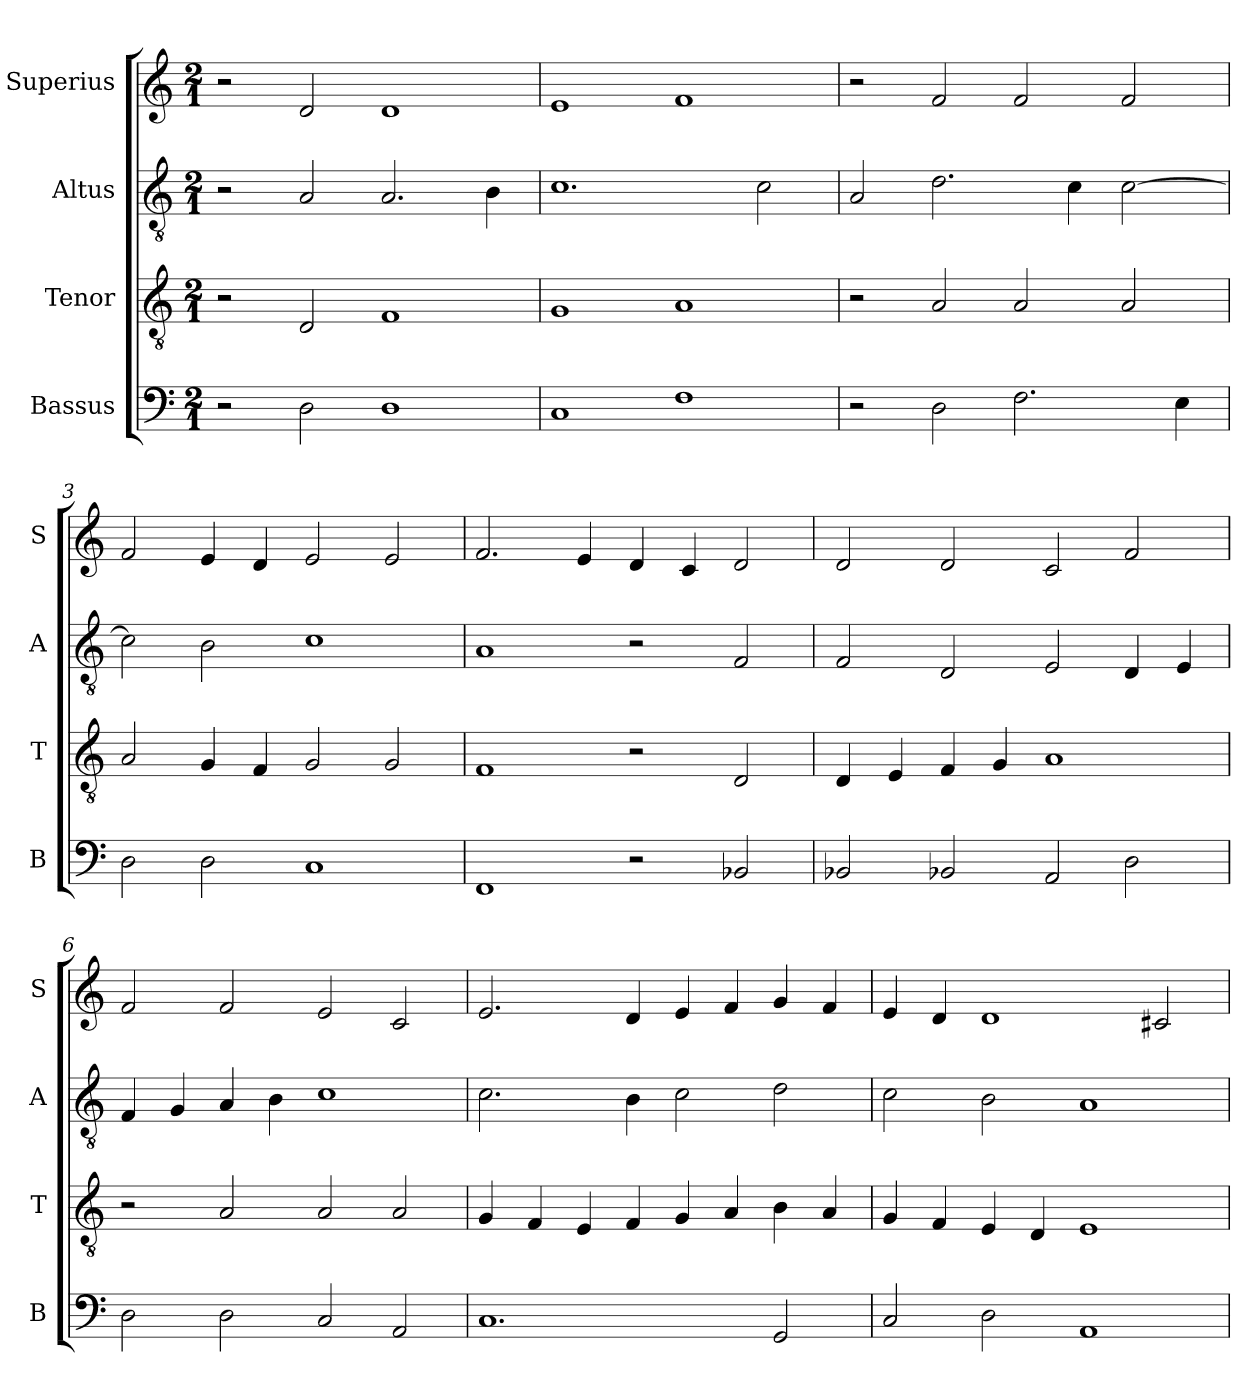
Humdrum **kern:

**kern	**kern	**kern	**kern
*part4	*part3	*part2	*part1
*staff4	*staff3	*staff2	*staff1
*I"Bassus	*I"Tenor	*I"Altus	*I"Superius
*I'B	*I'T	*I'A	*I'S
*clefF4	*clefGv2	*clefGv2	*clefG2
*k[]	*k[]	*k[]	*k[]
*C:	*C:	*C:	*C:
*M2/1	*M2/1	*M2/1	*M2/1
=	=	=	=
2r	2r	2r	2r
2D	2D	2A	2d
1D	1F	2.A	1d
.	.	4B	.
=1	=1	=1	=1
1C	1G	1.c	1e
1F	1A	.	1f
.	.	2c	.
=2	=2	=2	=2
2r	2r	2A	2r
2D	2A	2.d	2f
2.F	2A	.	2f
.	.	4c	.
.	2A	[2c	2f
4E	.	.	.
=3	=3	=3	=3
2D	2A	2c]	2f
2D	4G	2B	4e
.	4F	.	4d
1C	2G	1c	2e
.	2G	.	2e
=4	=4	=4	=4
1FF	1F	1A	2.f
.	.	.	4e
2r	2r	2r	4d
.	.	.	4c
2BB-X	2D	2F	2d
=5	=5	=5	=5
2BB-X	4D	2F	2d
.	4E	.	.
2BB-X	4F	2D	2d
.	4G	.	.
2AA	1A	2E	2c
2D	.	4D	2f
.	.	4E	.
=6	=6	=6	=6
2D	2r	4F	2f
.	.	4G	.
2D	2A	4A	2f
.	.	4B	.
2C	2A	1c	2e
2AA	2A	.	2c
=7	=7	=7	=7
1.C	4G	2.c	2.e
.	4F	.	.
.	4E	.	.
.	4F	4B	4d
.	4G	2c	4e
.	4A	.	4f
2GG	4B	2d	4g
.	4A	.	4f
=8	=8	=8	=8
2C	4G	2c	4e
.	4F	.	4d
2D	4E	2B	1d
.	4D	.	.
1AA	1E	1A	.
.	.	.	2c#X
=	=	=	=
*-	*-	*-	*-
